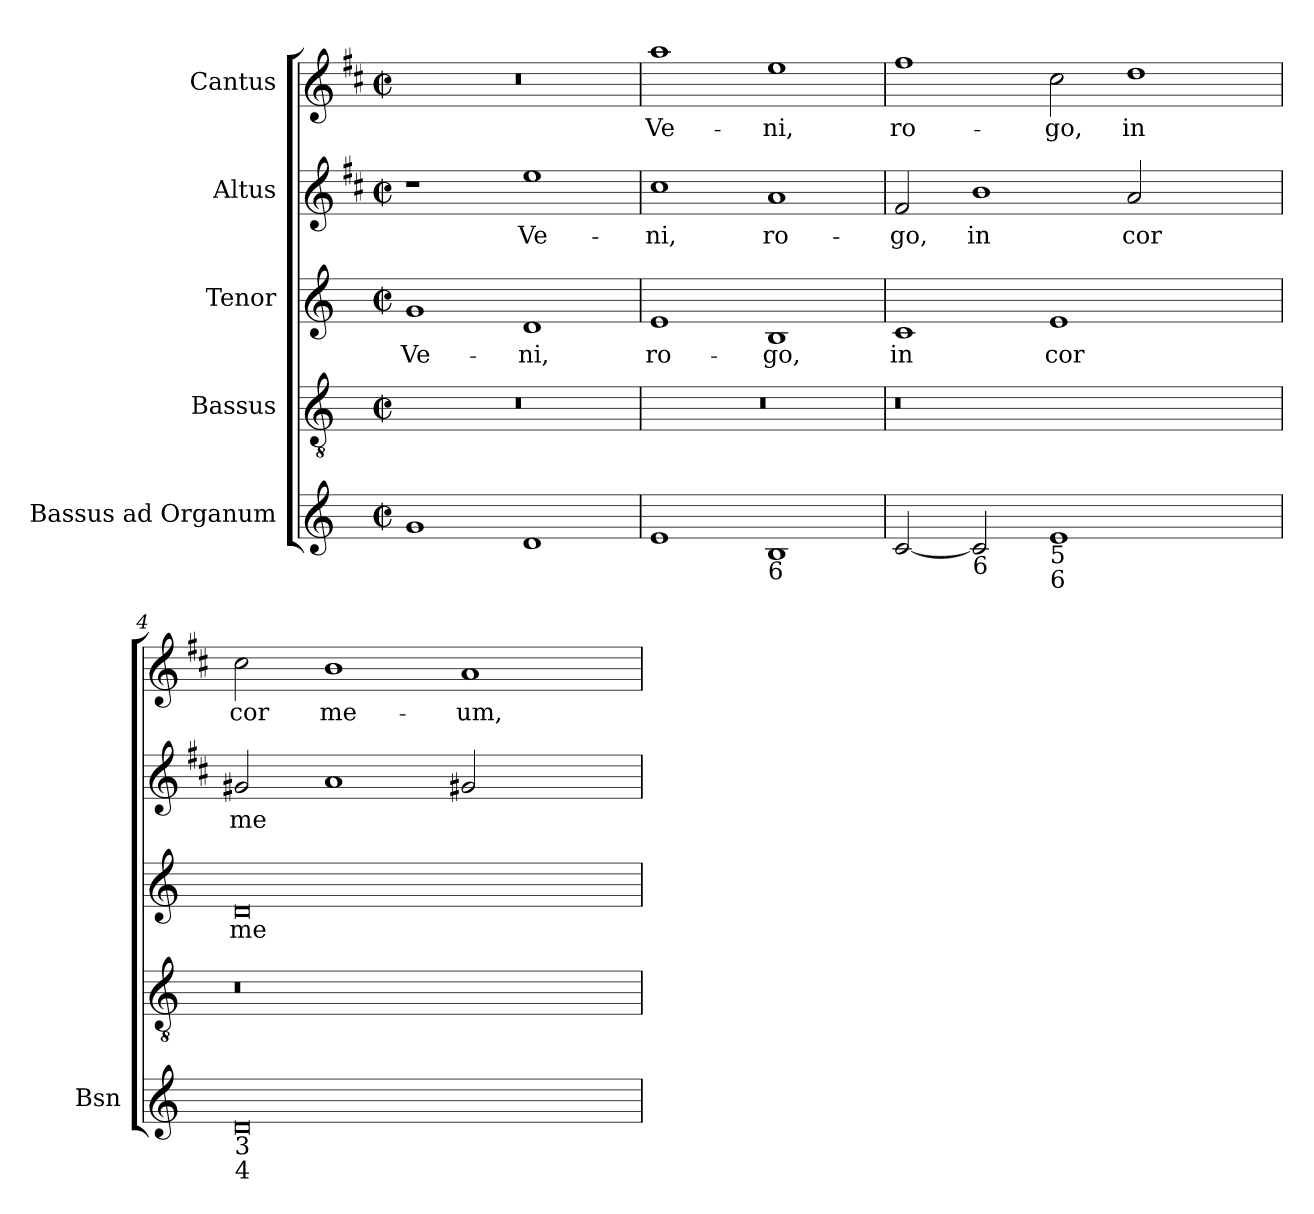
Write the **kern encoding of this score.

**kern	**kern	**kern	**text	**kern	**text	**kern	**text
*part5	*part4	*part3	*part3	*part2	*part2	*part1	*part1
*staff5	*staff4	*staff3	*staff3	*staff2	*staff2	*staff1	*staff1
*I"Bassus ad Organum	*I"Bassus	*I"Tenor	*	*I"Altus	*	*I"Cantus	*
*I'Bsn	*	*	*	*	*	*	*
*clefG2	*clefGv2	*clefG2	*	*clefG2	*	*clefG2	*
*	*	*	*	*ITrd1c2	*	*ITrd1c2	*
*k[]	*k[]	*k[]	*	*k[]	*	*k[]	*
*C:	*C:	*C:	*	*C:	*	*C:	*
*M4/2	*M4/2	*M4/2	*	*M4/2	*	*M4/2	*
*met(c|)	*met(c|)	*met(c|)	*	*met(c|)	*	*met(c|)	*
=1	=1	=1	=1	=1	=1	=1	=1
!	!	!	!LO:LY:b	!	!	!	!
1g	0r	1g	Ve-	1r	.	0r	.
!	!	!	!LO:LY:b	!	!LO:LY:b	!	!
1d	.	1d	-ni,	1dd	Ve-	.	.
=2	=2	=2	=2	=2	=2	=2	=2
!	!	!	!LO:LY:b	!	!LO:LY:b	!	!LO:LY:b
1e	0r	1e	ro-	1b	-ni,	1gg	Ve-
!LO:TX:b:t=6	!	!	!	!	!	!	!
!	!	!	!LO:LY:b	!	!LO:LY:b	!	!LO:LY:b
1B	.	1B	-go,	1g	ro-	1dd	-ni,
=3	=3	=3	=3	=3	=3	=3	=3
!	!	!	!LO:LY:b	!	!LO:LY:b	!	!LO:LY:b
[2c	0r	1c	in	2e	-go,	1ee	ro-
!LO:TX:b:t=6	!	!	!	!	!	!	!
!	!	!	!	!	!LO:LY:b	!	!
2c]	.	.	.	1a	in	.	.
!LO:TX:b:t=5	!	!	!	!	!	!	!
!LO:TX:b:t=6	!	!	!	!	!	!	!
!	!	!	!LO:LY:b	!	!	!	!LO:LY:b
1e	.	1e	cor	.	.	2b	-go,
!	!	!	!	!	!LO:LY:b	!	!LO:LY:b
.	.	.	.	2g	cor	1cc	in
2ryy	2ryy	2ryy	.	2ryy	.	.	.
=4	=4	=4	=4	=4	=4	=4	=4
!LO:TX:b:t=3	!	!	!	!	!	!	!
!LO:TX:b:t=4	!	!	!	!	!	!	!
!	!	!	!LO:LY:b	!	!LO:LY:b	!	!LO:LY:b
0d	0r	0d	me	2f#X	me	2b	cor
!	!	!	!	!	!	!	!LO:LY:b
.	.	.	.	1g	.	1a	me-
!	!	!	!	!	!	!	!LO:LY:b
.	.	.	.	2f#X	.	1g	-um,
2ryy	2ryy	2ryy	.	2ryy	.	.	.
=	=	=	=	=	=	=	=
*-	*-	*-	*-	*-	*-	*-	*-
